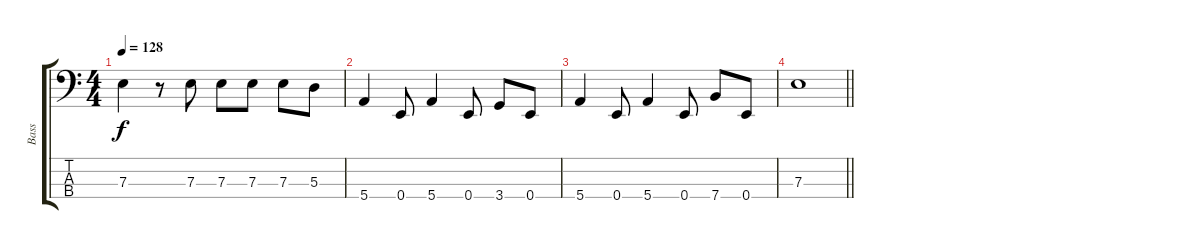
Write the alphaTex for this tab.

\track ("Bass" "Bass") {instrument electricbassfinger}
\staff {score tabs}
\tuning (G2 D2 A1 E1) {hide}
\ts (4 4)
\tempo 128
\clef f4
\ks c
7.3.4{dy f} r.8 7.3.8 7.3.8 7.3.8 7.3.8 5.3.8 |
5.4.4 0.4.8 5.4.4 0.4.8 3.4.8 0.4.8 |
5.4.4 0.4.8 5.4.4 0.4.8 7.4.8 0.4.8 |
\barLineRight lightlight
7.3.1
